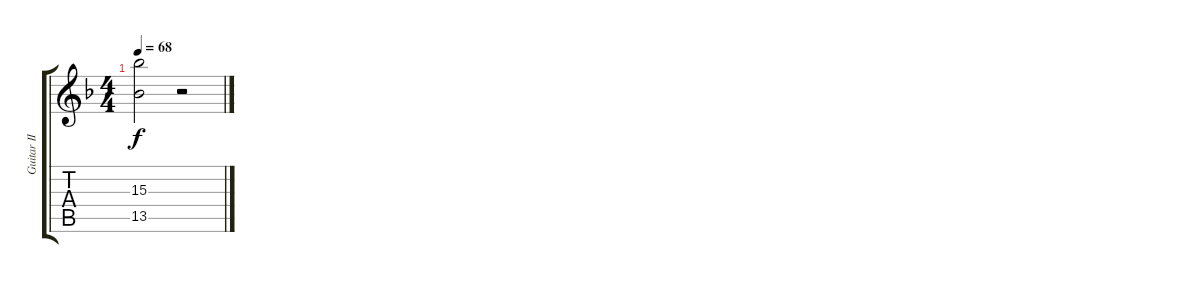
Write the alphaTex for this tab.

\track ("Guitar II" "Guitar II") {instrument electricguitarjazz}
\staff {score tabs}
\tuning (E4 B3 G3 D3 A2 E2) {hide}
\ts (4 4)
\tempo 68
\clef g2
\ks f
(15.3{t} 13.5{t}).2{dy f} r.2
